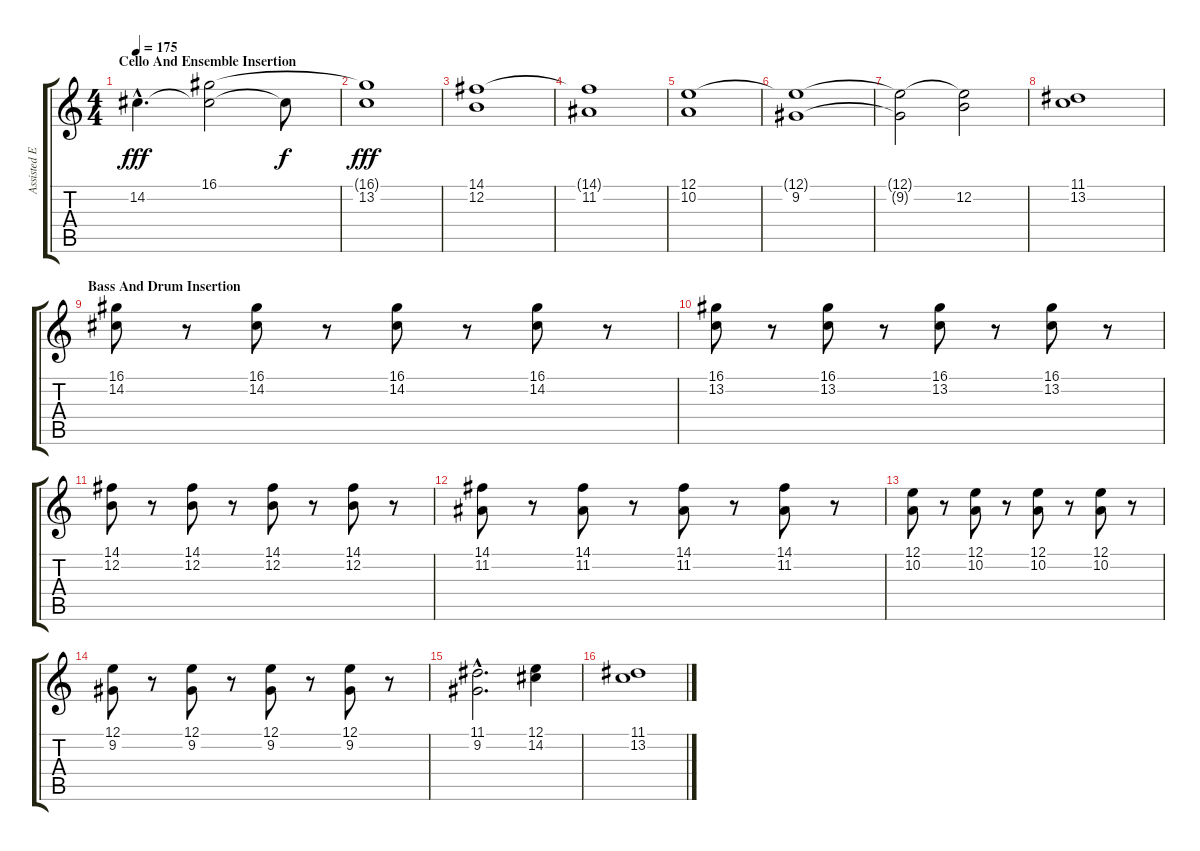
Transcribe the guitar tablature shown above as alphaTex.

\track ("Assisted Ensemble" "Assisted E") {instrument stringensemble1}
\staff {score tabs}
\tuning (E4 B3 G3 D3 A2 E2) {hide}
\ts (4 4)
\section ("" "Cello And Ensemble Insertion")
\tempo 175
\clef g2
\ks c
14.2{hac}.4{d dy fff} (16.1 14.2{t}).2 14.2{t}.8{dy f} |
(16.1{t} 13.2).1{dy fff} |
(14.1 12.2).1 |
(14.1{t} 11.2).1 |
(12.1 10.2).1 |
(12.1{t} 9.2).1 |
(12.1{t} 9.2{t}).2 (12.1{t} 12.2).2 |
(11.1 13.2).1 |
\section ("" "Bass And Drum Insertion")
(16.1 14.2).8 r.8 (16.1 14.2).8 r.8 (16.1 14.2).8 r.8 (16.1 14.2).8 r.8 |
(16.1 13.2).8 r.8 (16.1 13.2).8 r.8 (16.1 13.2).8 r.8 (16.1 13.2).8 r.8 |
(14.1 12.2).8 r.8 (14.1 12.2).8 r.8 (14.1 12.2).8 r.8 (14.1 12.2).8 r.8 |
(14.1 11.2).8 r.8 (14.1 11.2).8 r.8 (14.1 11.2).8 r.8 (14.1 11.2).8 r.8 |
(12.1 10.2).8 r.8 (12.1 10.2).8 r.8 (12.1 10.2).8 r.8 (12.1 10.2).8 r.8 |
(12.1 9.2).8 r.8 (12.1 9.2).8 r.8 (12.1 9.2).8 r.8 (12.1 9.2).8 r.8 |
(11.1{hac} 9.2{hac}).2{d} (12.1 14.2).4 |
(11.1 13.2).1
